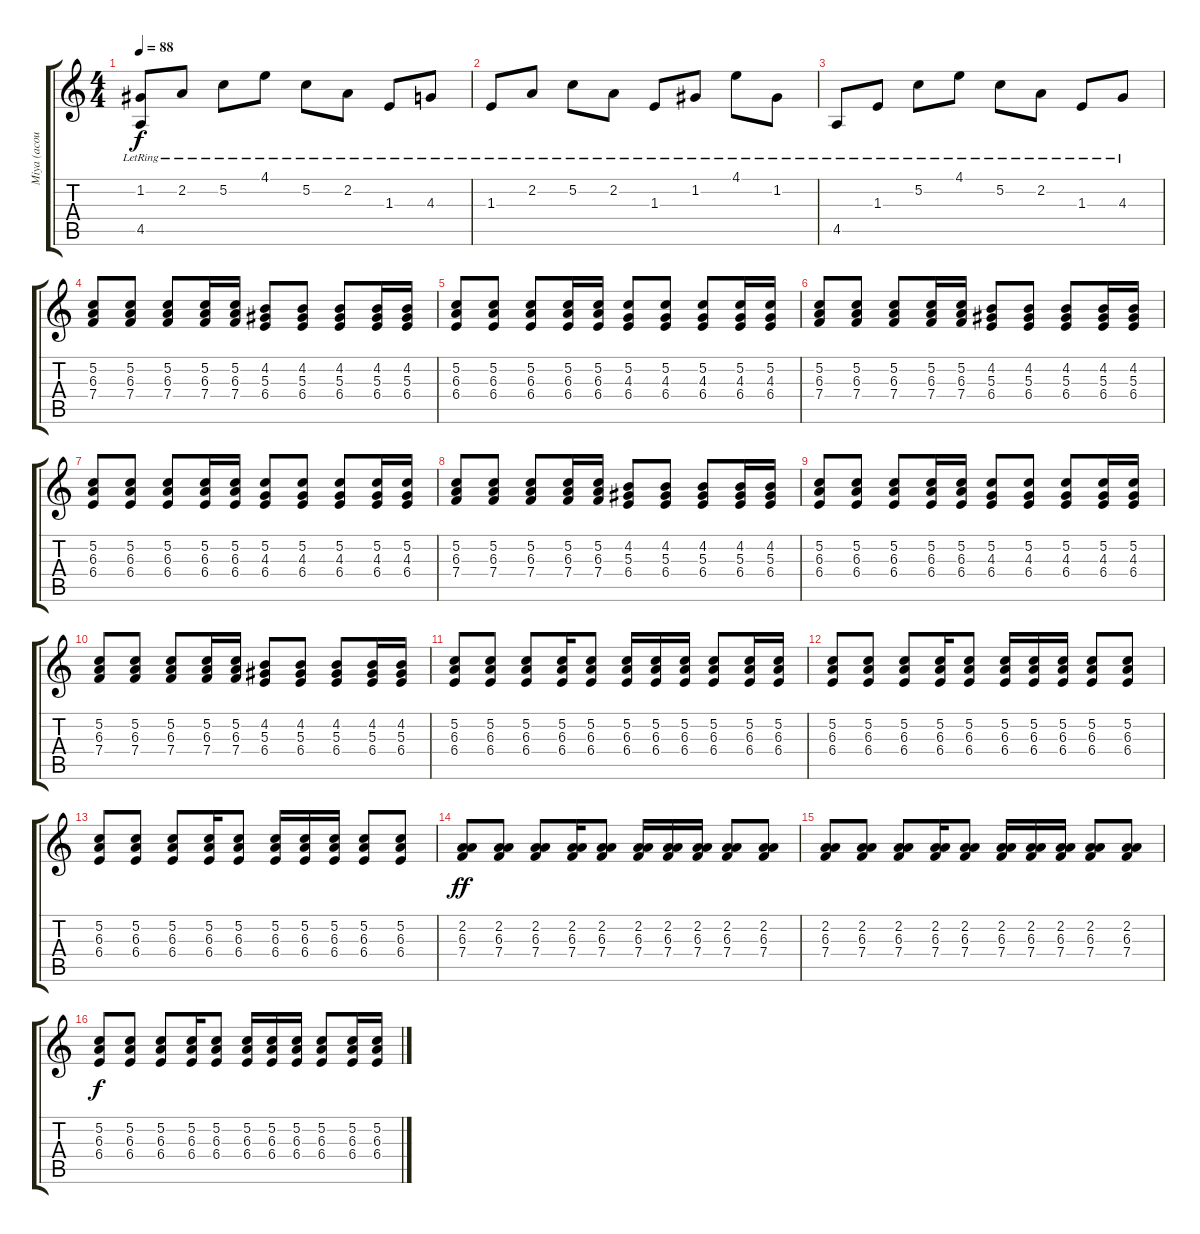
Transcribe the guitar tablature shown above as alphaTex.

\track ("Miya (acoustic)" "Miya (acou") {instrument acousticguitarnylon}
\staff {score tabs}
\tuning (C4 G3 Eb3 Bb2 F2 C2) {hide}
\ts (4 4)
\tempo 88
\clef g2
\ks c
(1.2{t} 4.5{lr}).8{dy f} 2.2{lr}.8 5.2{lr}.8 4.1{lr}.8 5.2{lr}.8 2.2{lr}.8 1.3{lr}.8 4.3{lr}.8 |
1.3{lr}.8 2.2{lr}.8 5.2{lr}.8 2.2{lr}.8 1.3{lr}.8 1.2{lr}.8 4.1{lr}.8 1.2{lr}.8 |
4.5{lr}.8 1.3{lr}.8 5.2{lr}.8 4.1{lr}.8 5.2{lr}.8 2.2{lr}.8 1.3{lr}.8 4.3{lr}.8 |
(5.2 6.3 7.4).8 (5.2 6.3 7.4).8 (5.2 6.3 7.4).8 (5.2 6.3 7.4).16 (5.2 6.3 7.4).16 (4.2 5.3 6.4).8 (4.2 5.3 6.4).8 (4.2 5.3 6.4).8 (4.2 5.3 6.4).16 (4.2 5.3 6.4).16 |
(5.2 6.3 6.4).8 (5.2 6.3 6.4).8 (5.2 6.3 6.4).8 (5.2 6.3 6.4).16 (5.2 6.3 6.4).16 (5.2 4.3 6.4).8 (5.2 4.3 6.4).8 (5.2 4.3 6.4).8 (5.2 4.3 6.4).16 (5.2 4.3 6.4).16 |
(5.2 6.3 7.4).8 (5.2 6.3 7.4).8 (5.2 6.3 7.4).8 (5.2 6.3 7.4).16 (5.2 6.3 7.4).16 (4.2 5.3 6.4).8 (4.2 5.3 6.4).8 (4.2 5.3 6.4).8 (4.2 5.3 6.4).16 (4.2 5.3 6.4).16 |
(5.2 6.3 6.4).8 (5.2 6.3 6.4).8 (5.2 6.3 6.4).8 (5.2 6.3 6.4).16 (5.2 6.3 6.4).16 (5.2 4.3 6.4).8 (5.2 4.3 6.4).8 (5.2 4.3 6.4).8 (5.2 4.3 6.4).16 (5.2 4.3 6.4).16 |
(5.2 6.3 7.4).8 (5.2 6.3 7.4).8 (5.2 6.3 7.4).8 (5.2 6.3 7.4).16 (5.2 6.3 7.4).16 (4.2 5.3 6.4).8 (4.2 5.3 6.4).8 (4.2 5.3 6.4).8 (4.2 5.3 6.4).16 (4.2 5.3 6.4).16 |
(5.2 6.3 6.4).8 (5.2 6.3 6.4).8 (5.2 6.3 6.4).8 (5.2 6.3 6.4).16 (5.2 6.3 6.4).16 (5.2 4.3 6.4).8 (5.2 4.3 6.4).8 (5.2 4.3 6.4).8 (5.2 4.3 6.4).16 (5.2 4.3 6.4).16 |
(5.2 6.3 7.4).8 (5.2 6.3 7.4).8 (5.2 6.3 7.4).8 (5.2 6.3 7.4).16 (5.2 6.3 7.4).16 (4.2 5.3 6.4).8 (4.2 5.3 6.4).8 (4.2 5.3 6.4).8 (4.2 5.3 6.4).16 (4.2 5.3 6.4).16 |
(5.2 6.3 6.4).8 (5.2 6.3 6.4).8 (5.2 6.3 6.4).8 (5.2 6.3 6.4).16 (5.2 6.3 6.4).8 (5.2 6.3 6.4).16 (5.2 6.3 6.4).16 (5.2 6.3 6.4).16 (5.2 6.3 6.4).8 (5.2 6.3 6.4).16 (5.2 6.3 6.4).16 |
(5.2 6.3 6.4).8 (5.2 6.3 6.4).8 (5.2 6.3 6.4).8 (5.2 6.3 6.4).16 (5.2 6.3 6.4).8 (5.2 6.3 6.4).16 (5.2 6.3 6.4).16 (5.2 6.3 6.4).16 (5.2 6.3 6.4).8 (5.2 6.3 6.4).8 |
(5.2 6.3 6.4).8 (5.2 6.3 6.4).8 (5.2 6.3 6.4).8 (5.2 6.3 6.4).16 (5.2 6.3 6.4).8 (5.2 6.3 6.4).16 (5.2 6.3 6.4).16 (5.2 6.3 6.4).16 (5.2 6.3 6.4).8 (5.2 6.3 6.4).8 |
(2.2 6.3 7.4).8{dy ff} (2.2 6.3 7.4).8 (2.2 6.3 7.4).8 (2.2 6.3 7.4).16 (2.2 6.3 7.4).8 (2.2 6.3 7.4).16 (2.2 6.3 7.4).16 (2.2 6.3 7.4).16 (2.2 6.3 7.4).8 (2.2 6.3 7.4).8 |
(2.2 6.3 7.4).8 (2.2 6.3 7.4).8 (2.2 6.3 7.4).8 (2.2 6.3 7.4).16 (2.2 6.3 7.4).8 (2.2 6.3 7.4).16 (2.2 6.3 7.4).16 (2.2 6.3 7.4).16 (2.2 6.3 7.4).8 (2.2 6.3 7.4).8 |
(5.2 6.3 6.4).8{dy f} (5.2 6.3 6.4).8 (5.2 6.3 6.4).8 (5.2 6.3 6.4).16 (5.2 6.3 6.4).8 (5.2 6.3 6.4).16 (5.2 6.3 6.4).16 (5.2 6.3 6.4).16 (5.2 6.3 6.4).8 (5.2 6.3 6.4).16 (5.2 6.3 6.4).16
